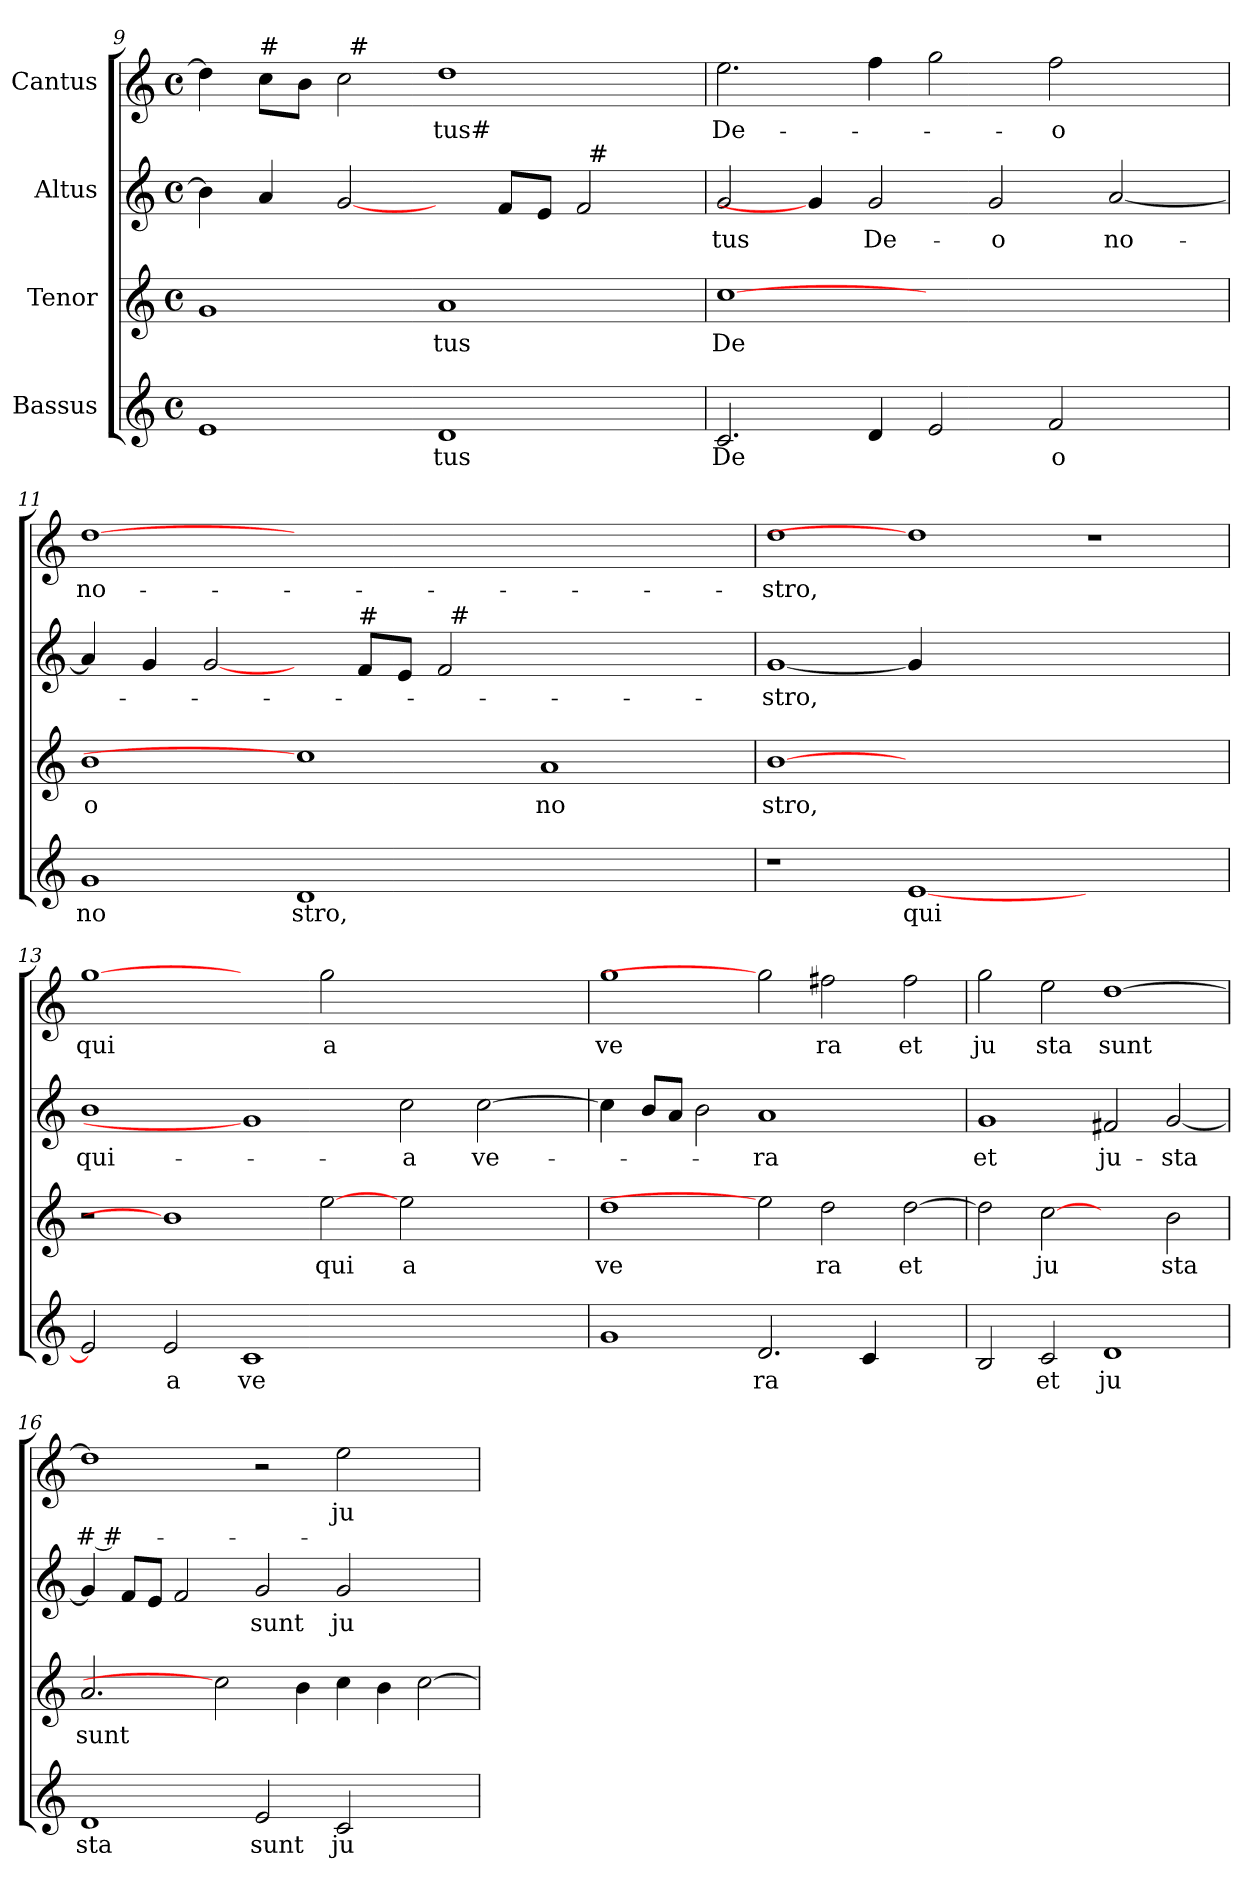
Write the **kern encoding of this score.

**kern	**text	**kern	**text	**kern	**text	**kern	**text	**text
*part4	*part4	*part3	*part3	*part2	*part2	*part1	*part1	*part1
*staff4	*staff4	*staff3	*staff3	*staff2	*staff2	*staff1	*staff1	*staff1
*I"Bassus	*	*I"Tenor	*	*I"Altus	*	*I"Cantus	*	*
*clefG2	*	*clefG2	*	*clefG2	*	*clefG2	*	*
*M4/4	*	*M4/4	*	*M4/4	*	*M4/4	*	*
*met(c)	*	*met(c)	*	*met(c)	*	*met(c)	*	*
=9	=9	=9	=9	=9	=9	=9	=9	=9
*	*	*	*	*^	*	*^	*	*
1e	.	1g	.	4b\]	1ryy	.	4dd\]	2ryy	.	.
!	!	!	!	!	!	!	!LO:TX:a:t=#	!	!	!
.	.	.	.	4a/	.	.	8cc\L	.	.	.
.	.	.	.	.	.	.	8b\J	.	.	.
.	.	.	.	[2g/	.	.	2cc\	64ryy	.	.
!	!	!	!	!	!	!	!	!LO:TX:a:t=#	!	!
.	.	.	.	.	.	.	.	1ryy	.	.
!	!LO:LY:b:cj	!	!LO:LY:b:cj	!	!	!	!	!	!LO:LY:b:cj	!
1d	tus	1a	tus	4ryy	2ryy	.	1dd	.	-tus#	.
.	.	.	.	8f/L	.	.	.	.	.	.
.	.	.	.	8e/J	.	.	.	.	.	.
.	.	.	.	2f/	64ryy	.	.	.	.	.
!	!	!	!	!	!LO:TX:a:t=#	!	!	!	!	!
.	.	.	.	.	4ryy	.	.	4ryy	.	.
.	.	.	.	.	8...ryy	.	.	8...ryy	.	.
=10	=10	=10	=10	=10	=10	=10	=10	=10	=10	=10
!	!LO:LY:b	!	!LO:LY:b:cj	!	!	!LO:LY:b:cj	!	!	!LO:LY:b	!
*	*	*	*	*v	*v	*	*	*	*	*
*	*	*	*	*	*	*v	*v	*	*
2.c/	De	[1cc	De	2g/	-tus	2.ee\	De-	.
.	.	.	.	4g/]	.	.	.	.
!	!	!	!	!	!LO:LY:b:cj	!	!	!
4d/	.	.	.	2g/	De-	4ff\	.	.
2e/	.	1ryy	.	.	.	2gg\	.	.
!	!	!	!	!	!LO:LY:b:cj	!	!	!
.	.	.	.	2g/	-o	.	.	.
!	!LO:LY:b:cj	!	!	!	!	!	!LO:LY:b:cj	!
2f/	o	.	.	.	.	2ff\	-o	.
!	!	!	!	!	!LO:LY:b:cj	!	!	!
.	.	.	.	[<2a/	no-	.	.	.
4ryy	.	4ryy	.	.	.	4ryy	.	.
=11	=11	=11	=11	=11	=11	=11	=11	=11
!	!LO:LY:b:cj	!	!LO:LY:b:cj	!	!	!	!LO:LY:b:cj	!
*	*	*	*	*^	*	*	*	*
1g	no	1b	o	4a/]	1ryy	.	[1dd	no-	.
.	.	.	.	4g/	.	.	.	.	.
.	.	.	.	[2g/	.	.	.	.	.
!	!LO:LY:b:cj	!	!	!	!	!	!	!	!
1d	stro,	1cc]	.	4ryy	2ryy	.	0ryy	.	.
!	!	!	!	!LO:TX:a:t=#	!	!	!	!	!
.	.	.	.	8f/L	.	.	.	.	.
.	.	.	.	8e/J	.	.	.	.	.
.	.	.	.	2f/	64ryy	.	.	.	.
!	!	!	!	!	!LO:TX:a:t=#	!	!	!	!
.	.	.	.	.	1ryy	.	.	.	.
!	!	!	!LO:LY:b:cj	!	!	!	!	!	!
1ryy	.	1a	no	1ryy	.	.	.	.	.
.	.	.	.	.	4ryy	.	.	.	.
.	.	.	.	.	8...ryy	.	.	.	.
=12	=12	=12	=12	=12	=12	=12	=12	=12	=12
!	!	!	!LO:LY:b:cj	!	!	!LO:LY:b:cj	!	!LO:LY:b:cj	!
*	*	*	*	*v	*v	*	*	*	*
1r	.	[1b	stro,	[1g	-stro,	1dd	-stro,	.
!	!LO:LY:b:cj	!	!	!	!	!	!	!
[>1e	qui	0ryy	.	4g/]	.	1dd]	.	.
.	.	.	.	1..ryy	.	.	.	.
1ryy	.	.	.	.	.	1r	.	.
!!LO:LB:g=z
=13	=13	=13	=13	=13	=13	=13	=13	=13
!	!	!	!	!	!LO:LY:b:cj	!	!LO:LY:b:cj	!
*^	*	*	*	*	*	*^	*	*
2e/]	16ryy	.	2r	.	1b	qui-	[1gg	2..ryy	qui	.
.	64ryy	.	.	.	.	.	.	.	.	.
.	1ryy	.	.	.	.	.	.	.	.	.
!	!	!LO:LY:b:cj	!	!	!	!	!	!	!	!
2e/	.	a	1b]	.	.	.	.	.	.	.
.	.	.	.	.	.	.	.	1ryy	.	.
!	!	!LO:LY:b:cj	!	!	!	!	!	!	!	!
1c	.	ve	.	.	1g]	.	2ryy	.	.	.
.	1ryy	.	.	.	.	.	.	.	.	.
!	!	!	!	!LO:LY:b:cj	!	!	!	!	!LO:LY:b:cj	!
.	.	.	[2ee	qui	.	.	2gg\	.	a	.
.	.	.	.	.	.	.	.	1ryy	.	.
!	!	!	!	!LO:LY:b:cj	!	!LO:LY:b:cj	!	!	!	!
1ryy	.	.	2ee\	a	2cc\	-a	1ryy	.	.	.
.	2ryy	.	.	.	.	.	.	.	.	.
!	!	!	!	!	!	!LO:LY:b:cj	!	!	!	!
.	.	.	2ryy	.	[>2cc\	ve-	.	.	.	.
.	4ryy	.	.	.	.	.	.	.	.	.
.	8ryy	.	.	.	.	.	.	.	.	.
.	.	.	.	.	.	.	.	8ryy	.	.
.	32.ryy	.	.	.	.	.	.	.	.	.
=14	=14	=14	=14	=14	=14	=14	=14	=14	=14	=14
!	!	!	!	!LO:LY:b:cj	!	!	!	!	!LO:LY:b:cj	!
*v	*v	*	*	*	*	*	*v	*v	*	*
1g	.	1dd	ve	4cc\]	.	1gg	ve	.
.	.	.	.	8b/L	.	.	.	.
.	.	.	.	8a/J	.	.	.	.
.	.	.	.	2b\	.	.	.	.
!	!LO:LY:b:cj	!	!	!	!LO:LY:b:cj	!	!	!
2.d/	ra	2ee]	.	1a	-ra	2gg]	.	.
!	!	!	!LO:LY:b:cj	!	!	!	!LO:LY:b:cj	!
.	.	2dd\	ra	.	.	2ff#X\	ra	.
4c/	.	.	.	.	.	.	.	.
!	!	!	!LO:LY:b:cj	!	!	!	!LO:LY:b:cj	!
2ryy	.	[>2dd\	et	2ryy	.	2ff#\	et	.
=15	=15	=15	=15	=15	=15	=15	=15	=15
!	!	!	!	!	!LO:LY:b:cj	!	!LO:LY:b:cj	!
2B/	.	2dd\]	.	1g	et	2gg\	ju	.
!	!LO:LY:b:cj	!	!LO:LY:b:cj	!	!	!	!LO:LY:b:cj	!
2c/	et	[2cc	ju	.	.	2ee\	sta	.
!	!LO:LY:b:cj	!	!	!	!LO:LY:b:cj	!	!LO:LY:b	!
1d	ju	2ryy	.	2f#X/	ju-	[>1dd	sunt	.
!	!	!	!LO:LY:b:cj	!	!LO:LY:b	!	!	!
.	.	2b\	sta	[<2g/	-sta	.	.	.
=16	=16	=16	=16	=16	=16	=16	=16	=16
!	!LO:LY:b:cj	!	!LO:LY:b	!	!	!	!	!LO:LY:b
1d	sta	2.a/	sunt	4g/]	.	1dd]	.	# #-
.	.	.	.	8f/L	.	.	.	.
.	.	.	.	8e/J	.	.	.	.
.	.	.	.	2f/	.	.	.	.
.	.	2cc]	.	.	.	.	.	.
!	!LO:LY:b:cj	!	!	!	!LO:LY:b:cj	!	!	!
2e/	sunt	.	.	2g/	sunt	2r	.	.
.	.	4b\	.	.	.	.	.	.
!	!LO:LY:b:cj	!	!	!	!LO:LY:b:cj	!	!LO:LY:b:cj	!
2c/	ju	4cc\	.	2g/	ju-	2ee\	-ju	.
.	.	4b\	.	.	.	.	.	.
2ryy	.	[>2cc\	.	2ryy	.	2ryy	.	.
=	=	=	=	=	=	=	=	=
*-	*-	*-	*-	*-	*-	*-	*-	*-
